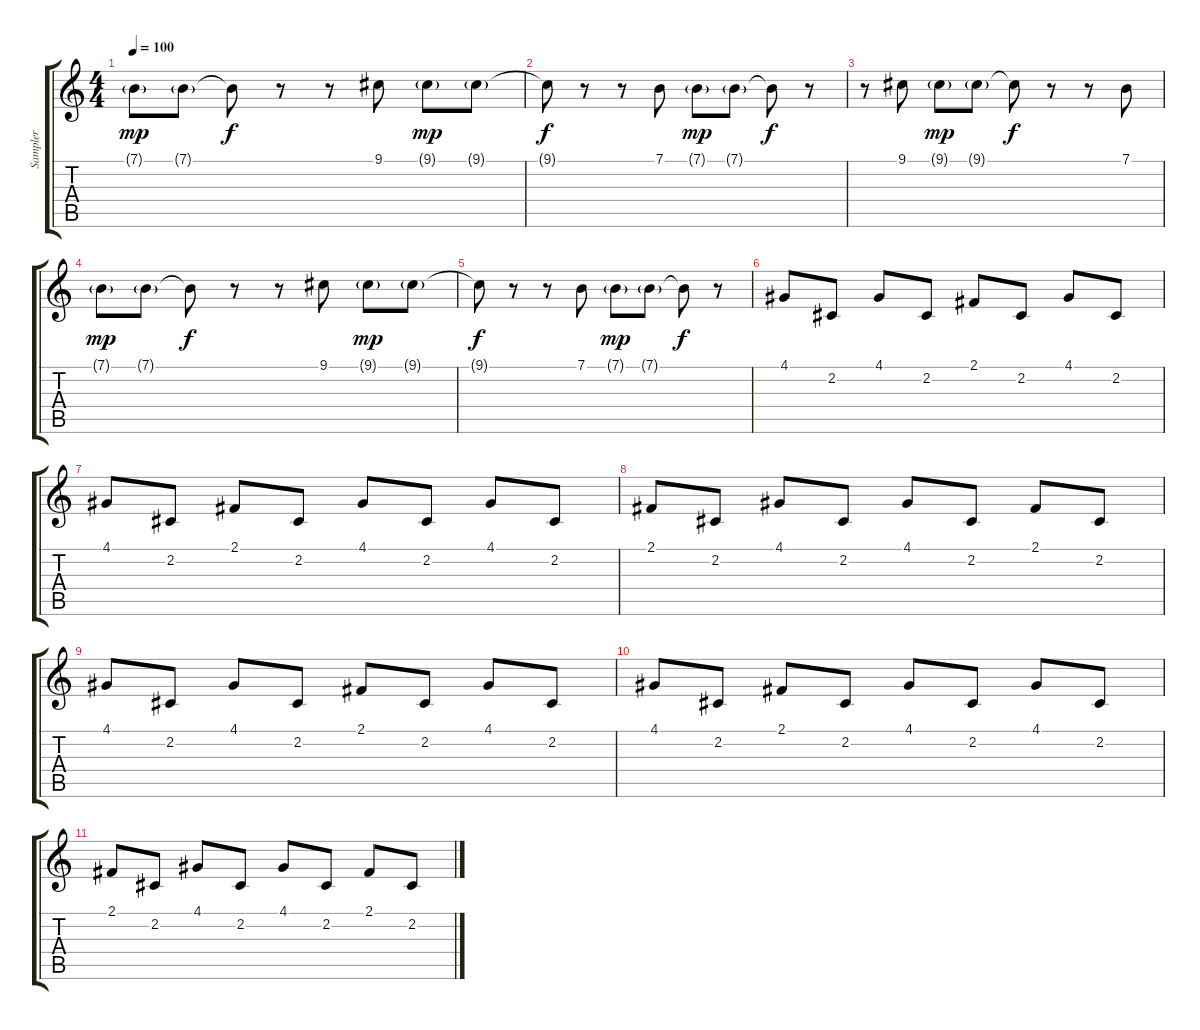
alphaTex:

\track ("Sampler" "Sampler") {instrument lead5charang}
\staff {score tabs}
\tuning (E4 B3 G3 D3 A2 E2) {hide}
\ts (4 4)
\tempo 100
\clef g2
\ks c
7.1{g}.8{dy mp} 7.1{g}.8 7.1{t}.8{dy f} r.8 r.8 9.1.8 9.1{g}.8{dy mp} 9.1{g}.8 |
9.1{t}.8{dy f} r.8 r.8 7.1.8 7.1{g}.8{dy mp} 7.1{g}.8 7.1{t}.8{dy f} r.8 |
r.8 9.1.8{instrument fx1rain} 9.1{g}.8{dy mp} 9.1{g}.8 9.1{t}.8{dy f} r.8 r.8 7.1.8 |
7.1{g}.8{dy mp} 7.1{g}.8 7.1{t}.8{dy f} r.8 r.8 9.1.8 9.1{g}.8{dy mp} 9.1{g}.8 |
9.1{t}.8{dy f} r.8 r.8 7.1.8 7.1{g}.8{dy mp} 7.1{g}.8 7.1{t}.8{dy f} r.8 |
4.1.8{volume 13 instrument lead5charang} 2.2.8 4.1.8 2.2.8 2.1.8 2.2.8 4.1.8 2.2.8 |
4.1.8{volume 13 instrument lead5charang} 2.2.8 2.1.8 2.2.8 4.1.8 2.2.8 4.1.8 2.2.8 |
2.1.8{volume 13 instrument lead5charang} 2.2.8 4.1.8 2.2.8 4.1.8 2.2.8 2.1.8 2.2.8 |
4.1.8{volume 13 instrument lead5charang} 2.2.8 4.1.8 2.2.8 2.1.8 2.2.8 4.1.8 2.2.8 |
4.1.8{volume 13 instrument lead5charang} 2.2.8 2.1.8 2.2.8 4.1.8 2.2.8 4.1.8 2.2.8 |
2.1.8{volume 13 instrument lead5charang} 2.2.8 4.1.8 2.2.8 4.1.8 2.2.8 2.1.8 2.2.8
